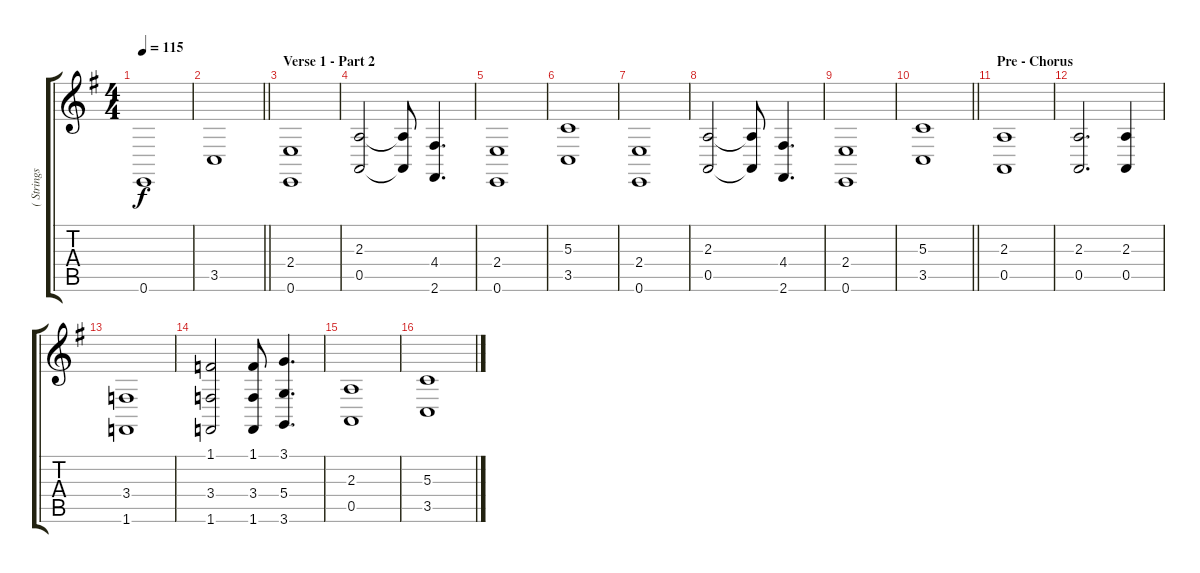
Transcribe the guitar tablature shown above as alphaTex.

\track ("( Strings )" "( Strings ") {instrument tremolostrings}
\staff {score tabs}
\tuning (E4 B3 G3 D3 A2 E2) {hide}
\ts (4 4)
\tempo 115
\clef g2
\ks eminor
0.6.1{dy f} |
\barLineRight lightlight
3.5.1 |
\section ("" "Verse 1 - Part 2")
(2.4 0.6).1 |
(2.3 0.5).2 (2.3{t} 0.5{t}).8 (4.4 2.6).4{d} |
(2.4 0.6).1 |
(5.3 3.5).1 |
(2.4 0.6).1 |
(2.3 0.5).2 (2.3{t} 0.5{t}).8 (4.4 2.6).4{d} |
(2.4 0.6).1 |
\barLineRight lightlight
(5.3 3.5).1 |
\section ("" "Pre - Chorus")
(2.3 0.5).1 |
(2.3 0.5).2{d} (2.3 0.5).4 |
(3.4 1.6).1 |
(1.1 3.4 1.6).2 (1.1 3.4 1.6).8 (3.1 5.4 3.6).4{d} |
(2.3 0.5).1 |
(5.3 3.5).1
